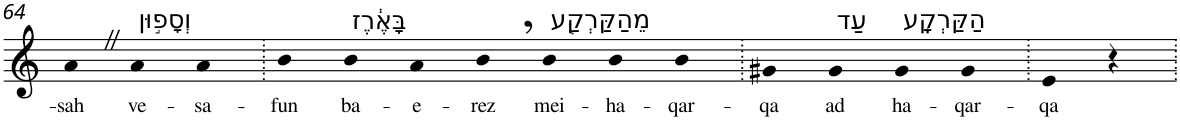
**kern	**text
*part1	*part1
*staff1	*staff1
*I"Piano	*
*I'Pno	*
!!LO:PB:g=z
*clefG2	*
*k[]	*
=64	=64
!	!LO:LY:b
4aZ	-sah
!LO:TX:a:t=וְסָפ֣וּן	!
!	!LO:LY:b
4a	ve-
!	!LO:LY:b
4a	-sa-
=65.	=65.
!	!LO:LY:b
4b	-fun
!LO:TX:a:t=בָּאֶ֔רֶז	!
!	!LO:LY:b
4b	ba-
!	!LO:LY:b
4a	-e-
!	!LO:LY:b
4b,	-rez
!LO:TX:a:t=מֵהַקַּרְקַ֖ע	!
!	!LO:LY:b
4b	mei-
!	!LO:LY:b
4b	-ha-
!	!LO:LY:b
4b	-qar-
=66.	=66.
!	!LO:LY:b
4g#X	-qa
!LO:TX:a:t=עַד	!
!	!LO:LY:b
4g#	ad
!LO:TX:a:t=הַקַּרְקָֽע	!
!	!LO:LY:b
4g#	ha-
!	!LO:LY:b
4g#	-qar-
=67.	=67.
!	!LO:LY:b
4e	-qa
4r	.
=.	=.
*-	*-
